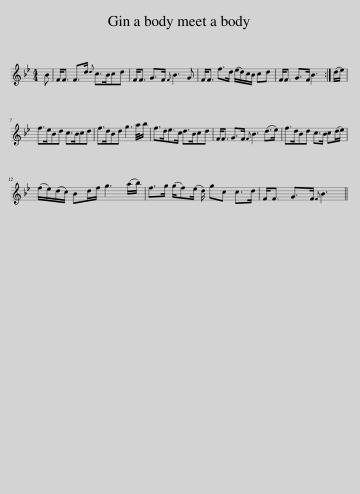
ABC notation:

X:1
L:1/8
M:4/4
I:linebreak $
K:Bb
V:1 treble
V:1
 B | F<F F>d{d} c>Bcd | F<F G>F{F} B3 G | F<F f>d (e/d/)c/B/ cd | F<F G>F B3 :| %5
 (d/e/) |$ f>eBd c>Bcd | f>dBd g3 a/4b/ | f>de>c d>Bcd | F<F G>F{F} B3 (d>e) | %10
 f>dBd c>B c(d/e/) |$ (f/e/)(d/c/) Bd/f/ g3 (a/b/) | f>g (g/f)(e/ d/) gc c>d | F<F G>F{F} B3 || %14
